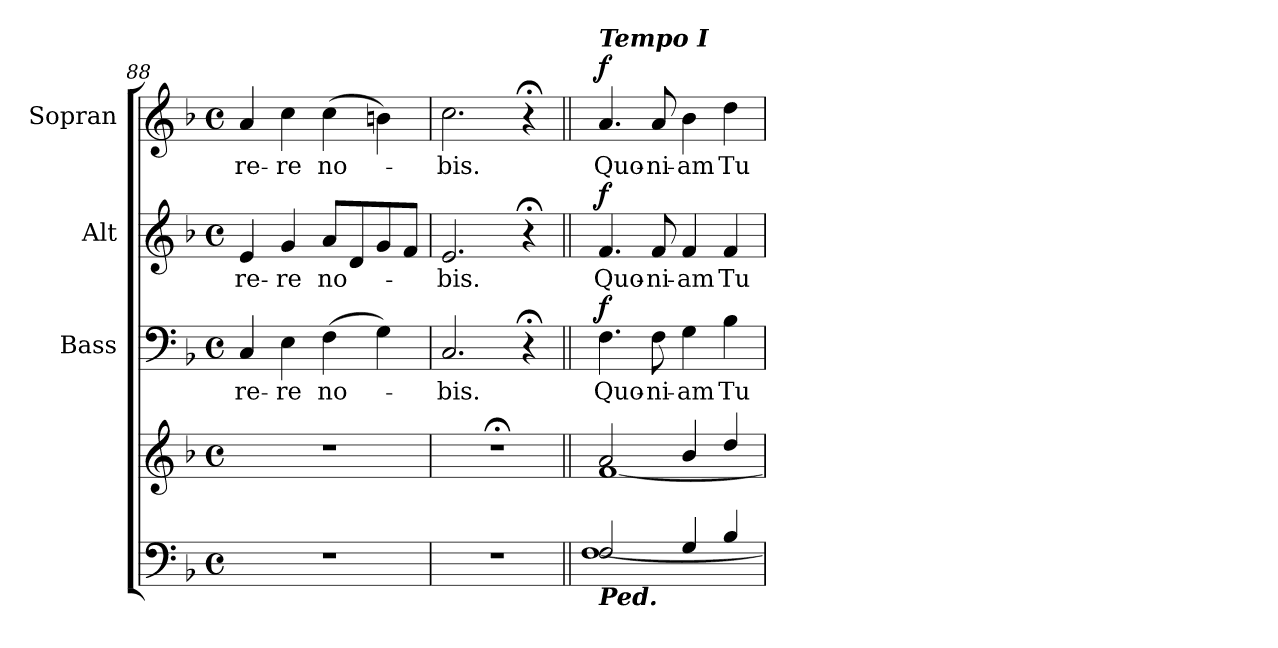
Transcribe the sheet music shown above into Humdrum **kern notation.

**kern	**kern	**kern	**text	**dynam	**kern	**text	**dynam	**kern	**text	**dynam
*part4	*part4	*part3	*part3	*part3	*part2	*part2	*part2	*part1	*part1	*part1
*staff5	*staff4	*staff3	*staff3	*staff3	*staff2	*staff2	*staff2	*staff1	*staff1	*staff1
*	*	*I"Bass	*	*	*I"Alt	*	*	*I"Sopran	*	*
*	*	*I'B.	*	*	*I'A.	*	*	*I'S.	*	*
!!LO:PB:g=z
*clefF4	*clefG2	*clefF4	*	*	*clefG2	*	*	*clefG2	*	*
*k[b-]	*k[b-]	*k[b-]	*	*	*k[b-]	*	*	*k[b-]	*	*
*F:	*F:	*F:	*	*	*F:	*	*	*F:	*	*
*M4/4	*M4/4	*M4/4	*	*	*M4/4	*	*	*M4/4	*	*
*met(c)	*met(c)	*met(c)	*	*	*met(c)	*	*	*met(c)	*	*
=88	=88	=88	=88	=88	=88	=88	=88	=88	=88	=88
!	!	!	!LO:LY:b	!	!	!LO:LY:b	!	!	!LO:LY:b	!
1r	1r	4C/	-re-	.	4e/	-re-	.	4a/	-re-	.
!	!	!	!LO:LY:b	!	!	!LO:LY:b	!	!	!LO:LY:b	!
.	.	4E\	-re	.	4g/	-re	.	4cc\	-re	.
!	!	!	!LO:LY:b	!	!	!LO:LY:b	!	!	!LO:LY:b	!
.	.	(>4F\	no-	.	8a/L	no-	.	(>4cc\	no-	.
.	.	.	.	.	8d/	.	.	.	.	.
.	.	4G\)	.	.	8g/	.	.	4bn\)	.	.
.	.	.	.	.	8f/J	.	.	.	.	.
=89	=89	=89	=89	=89	=89	=89	=89	=89	=89	=89
!	!	!	!LO:LY:b	!	!	!LO:LY:b	!	!	!LO:LY:b	!
1r	1r;<	2.C/	-bis.	.	2.e/	-bis.	.	2.cc\	-bis.	.
.	.	4r;<	.	.	4r;<	.	.	4r;<	.	.
=90||	=90||	=90||	=90||	=90||	=90||	=90||	=90||	=90||	=90||	=90||
*^	*^	*	*	*	*	*	*	*	*	*
!	!	!	!	!	!	!	!	!	!	!LO:TX:a:Bi:t=Tempo I	!	!
!LO:TX:b:Bi:t=Ped.	!	!	!	!	!	!	!	!	!	!	!	!
!	!	!	!	!	!LO:LY:b	!LO:DY:a	!	!LO:LY:b	!LO:DY:a	!	!LO:LY:b	!LO:DY:a
2F/	[<1F	2a/	[<1f	4.F\	Quo-	f	4.f/	Quo-	f	4.a/	Quo-	f
!	!	!	!	!	!LO:LY:b	!	!	!LO:LY:b	!	!	!LO:LY:b	!
.	.	.	.	8F\	-ni-	.	8f/	-ni-	.	8a/	-ni-	.
!	!	!	!	!	!LO:LY:b	!	!	!LO:LY:b	!	!	!LO:LY:b	!
4G/	.	4b-/	.	4G\	-am	.	4f/	-am	.	4b-\	-am	.
!	!	!	!	!	!LO:LY:b	!	!	!LO:LY:b	!	!	!LO:LY:b	!
4B-/	.	4dd/	.	4B-\	Tu	.	4f/	Tu	.	4dd\	Tu	.
*v	*v	*	*	*	*	*	*	*	*	*	*	*
*	*v	*v	*	*	*	*	*	*	*	*	*
=	=	=	=	=	=	=	=	=	=	=
*-	*-	*-	*-	*-	*-	*-	*-	*-	*-	*-
